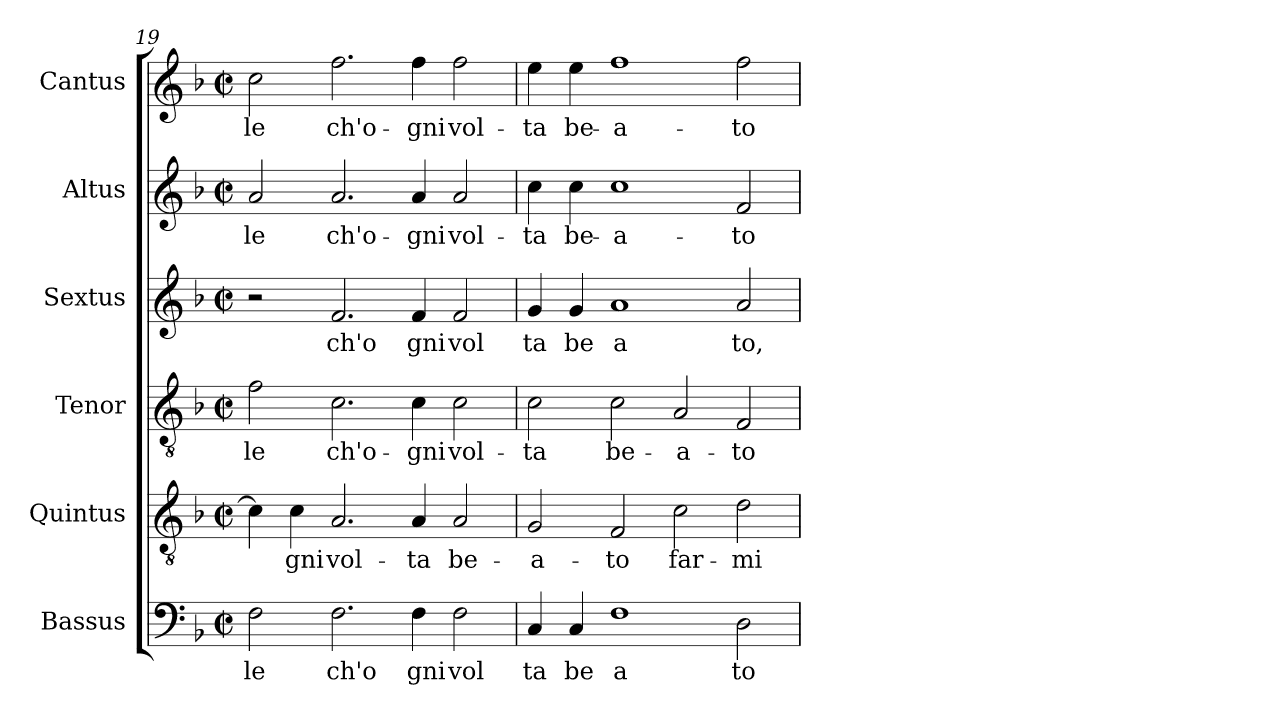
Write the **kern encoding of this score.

**kern	**text	**kern	**text	**kern	**text	**kern	**text	**kern	**text	**kern	**text
*part6	*part6	*part5	*part5	*part4	*part4	*part3	*part3	*part2	*part2	*part1	*part1
*staff6	*staff6	*staff5	*staff5	*staff4	*staff4	*staff3	*staff3	*staff2	*staff2	*staff1	*staff1
*I"Bassus	*	*I"Quintus	*	*I"Tenor	*	*I"Sextus	*	*I"Altus	*	*I"Cantus	*
*clefF4	*	*clefGv2	*	*clefGv2	*	*clefG2	*	*clefG2	*	*clefG2	*
*k[b-]	*	*k[b-]	*	*k[b-]	*	*k[b-]	*	*k[b-]	*	*k[b-]	*
*F:	*	*F:	*	*F:	*	*F:	*	*F:	*	*F:	*
*M2/2	*	*M2/2	*	*M2/2	*	*M2/2	*	*M2/2	*	*M2/2	*
*met(c|)	*	*met(c|)	*	*met(c|)	*	*met(c|)	*	*met(c|)	*	*met(c|)	*
=19	=19	=19	=19	=19	=19	=19	=19	=19	=19	=19	=19
!	!LO:LY:b:cj	!	!LO:LY:b:cj	!	!LO:LY:b:cj	!	!	!	!LO:LY:b:cj	!	!LO:LY:b:cj
2F\	le	4c\]	--	2f\	-le	2r	.	2a/	-le	2cc\	-le
!	!	!	!LO:LY:b:cj	!	!	!	!	!	!	!	!
.	.	4c\	-gni	.	.	.	.	.	.	.	.
!	!LO:LY:b:cj	!	!LO:LY:b:cj	!	!LO:LY:b:cj	!	!LO:LY:b:cj	!	!LO:LY:b:cj	!	!LO:LY:b:cj
2.F\	ch'o	2.A/	vol-	2.c\	ch'o-	2.f/	ch'o	2.a/	ch'o-	2.ff\	ch'o-
!	!LO:LY:b:cj	!	!LO:LY:b:cj	!	!LO:LY:b:cj	!	!LO:LY:b:cj	!	!LO:LY:b:cj	!	!LO:LY:b:cj
4F\	gni	4A/	-ta	4c\	-gni	4f/	gni	4a/	-gni	4ff\	-gni
!	!LO:LY:b:cj	!	!LO:LY:b:cj	!	!LO:LY:b:cj	!	!LO:LY:b:cj	!	!LO:LY:b:cj	!	!LO:LY:b:cj
2F\	vol	2A/	be-	2c\	vol-	2f/	vol	2a/	vol-	2ff\	vol-
=20	=20	=20	=20	=20	=20	=20	=20	=20	=20	=20	=20
!	!LO:LY:b:cj	!	!LO:LY:b:cj	!	!LO:LY:b:cj	!	!LO:LY:b:cj	!	!LO:LY:b:cj	!	!LO:LY:b:cj
4C/	ta	2G/	-a-	2c\	-ta	4g/	ta	4cc\	-ta	4ee\	-ta
!	!LO:LY:b:cj	!	!	!	!	!	!LO:LY:b:cj	!	!LO:LY:b:cj	!	!LO:LY:b:cj
4C/	be	.	.	.	.	4g/	be	4cc\	be-	4ee\	be-
!	!LO:LY:b:cj	!	!LO:LY:b:cj	!	!LO:LY:b:cj	!	!LO:LY:b:cj	!	!LO:LY:b:cj	!	!LO:LY:b:cj
1F	a	2F/	-to	2c\	be-	1a	a	1cc	-a-	1ff	-a-
!	!	!	!LO:LY:b:cj	!	!LO:LY:b:cj	!	!	!	!	!	!
.	.	2c\	far-	2A/	-a-	.	.	.	.	.	.
!	!LO:LY:b:cj	!	!LO:LY:b:cj	!	!LO:LY:b:cj	!	!LO:LY:b:cj	!	!LO:LY:b:cj	!	!LO:LY:b:cj
2D\	to	2d\	-mi	2F/	-to	2a/	to,	2f/	-to	2ff\	-to
=	=	=	=	=	=	=	=	=	=	=	=
*-	*-	*-	*-	*-	*-	*-	*-	*-	*-	*-	*-
